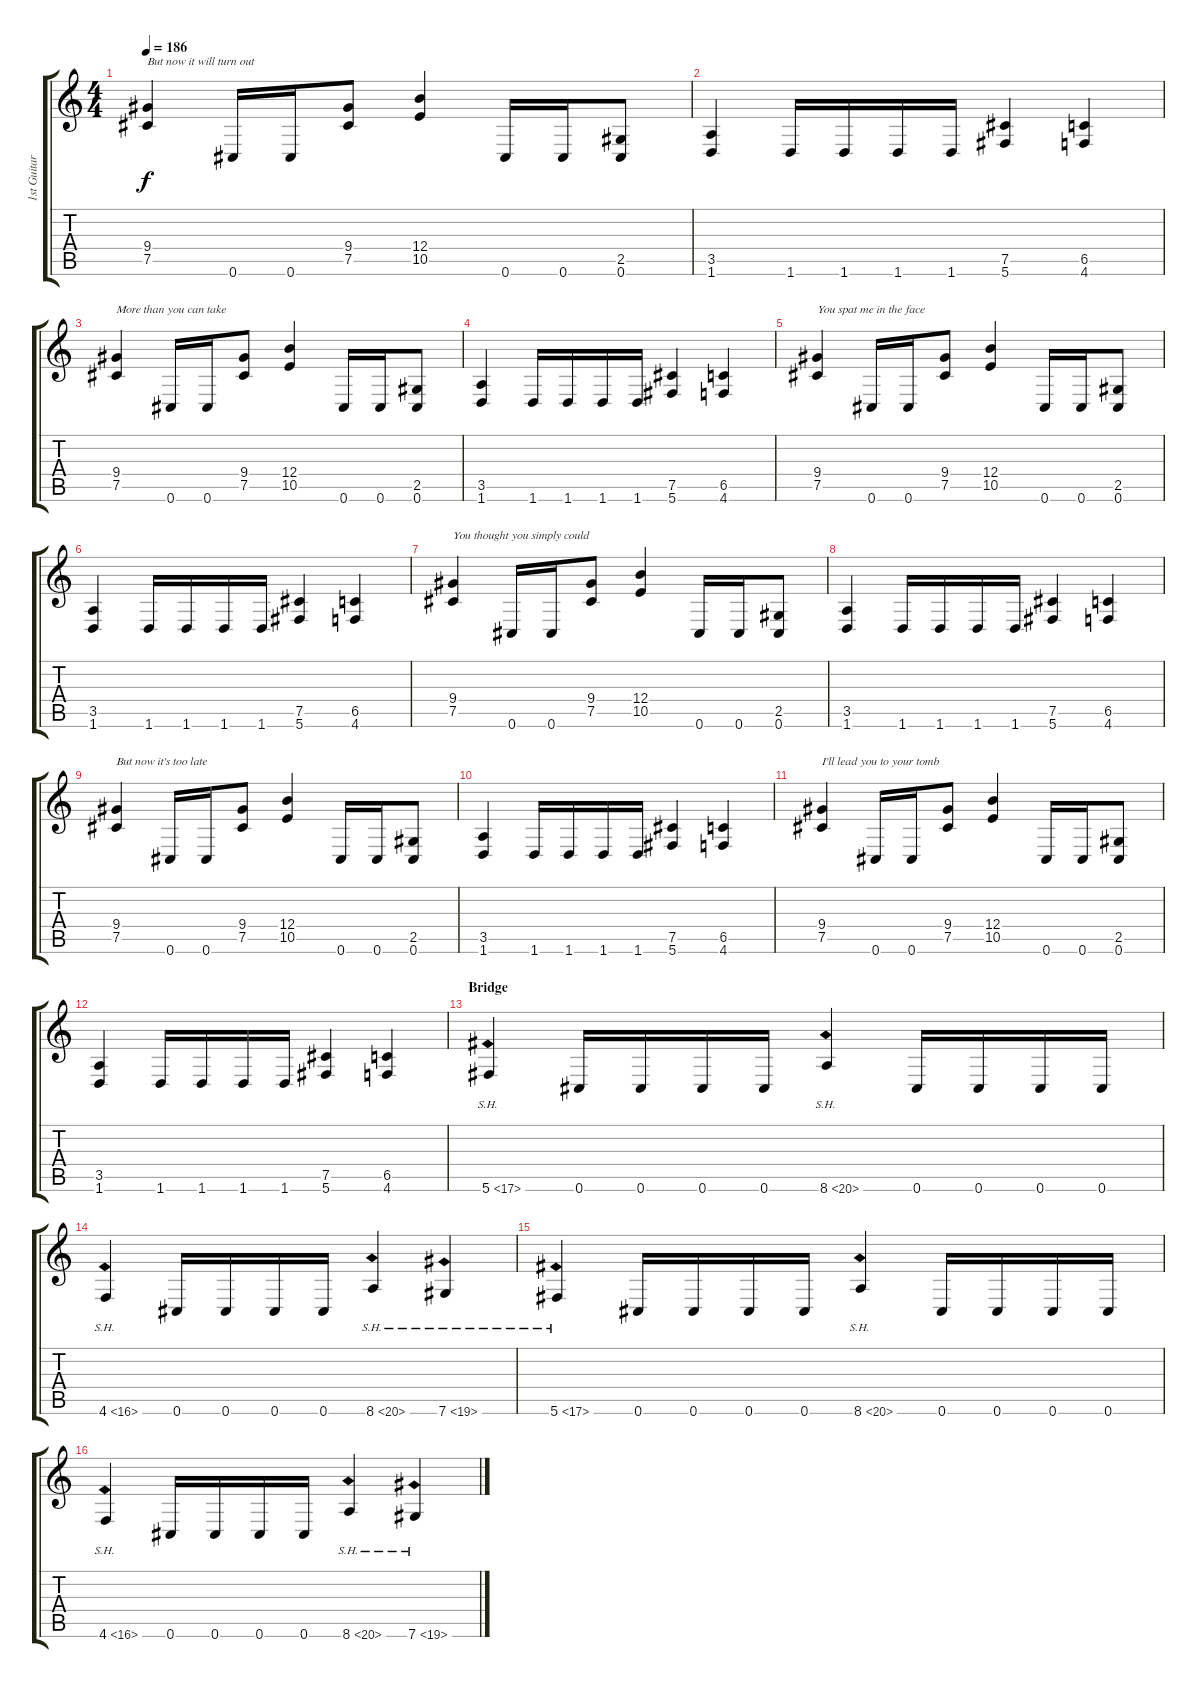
\track ("1st Guitar" "1st Guitar") {instrument distortionguitar}
\staff {score tabs}
\tuning (Db4 Ab3 E3 B2 Gb2 Db2) {hide}
\ts (4 4)
\tempo 186
\clef g2
\ks c
(9.4 7.5).4{txt "But now it will turn out" dy f} 0.6.16 0.6.16 (9.4 7.5).8 (12.4 10.5).4 0.6.16 0.6.16 (2.5 0.6).8 |
(3.5 1.6).4 1.6.16 1.6.16 1.6.16 1.6.16 (7.5 5.6).4 (6.5 4.6).4 |
(9.4 7.5).4{txt "More than you can take"} 0.6.16 0.6.16 (9.4 7.5).8 (12.4 10.5).4 0.6.16 0.6.16 (2.5 0.6).8 |
(3.5 1.6).4 1.6.16 1.6.16 1.6.16 1.6.16 (7.5 5.6).4 (6.5 4.6).4 |
(9.4 7.5).4{txt "You spat me in the face"} 0.6.16 0.6.16 (9.4 7.5).8 (12.4 10.5).4 0.6.16 0.6.16 (2.5 0.6).8 |
(3.5 1.6).4 1.6.16 1.6.16 1.6.16 1.6.16 (7.5 5.6).4 (6.5 4.6).4 |
(9.4 7.5).4{txt "You thought you simply could"} 0.6.16 0.6.16 (9.4 7.5).8 (12.4 10.5).4 0.6.16 0.6.16 (2.5 0.6).8 |
(3.5 1.6).4 1.6.16 1.6.16 1.6.16 1.6.16 (7.5 5.6).4 (6.5 4.6).4 |
(9.4 7.5).4{txt "But now it's too late"} 0.6.16 0.6.16 (9.4 7.5).8 (12.4 10.5).4 0.6.16 0.6.16 (2.5 0.6).8 |
(3.5 1.6).4 1.6.16 1.6.16 1.6.16 1.6.16 (7.5 5.6).4 (6.5 4.6).4 |
(9.4 7.5).4{txt "I'll lead you to your tomb"} 0.6.16 0.6.16 (9.4 7.5).8 (12.4 10.5).4 0.6.16 0.6.16 (2.5 0.6).8 |
(3.5 1.6).4 1.6.16 1.6.16 1.6.16 1.6.16 (7.5 5.6).4 (6.5 4.6).4 |
\section ("" "Bridge")
5.6{sh 12}.4 0.6.16 0.6.16 0.6.16 0.6.16 8.6{sh 12}.4 0.6.16 0.6.16 0.6.16 0.6.16 |
4.6{sh 12}.4 0.6.16 0.6.16 0.6.16 0.6.16 8.6{sh 12}.4 7.6{sh 12}.4 |
5.6{sh 12}.4 0.6.16 0.6.16 0.6.16 0.6.16 8.6{sh 12}.4 0.6.16 0.6.16 0.6.16 0.6.16 |
4.6{sh 12}.4 0.6.16 0.6.16 0.6.16 0.6.16 8.6{sh 12}.4 7.6{sh 12}.4
